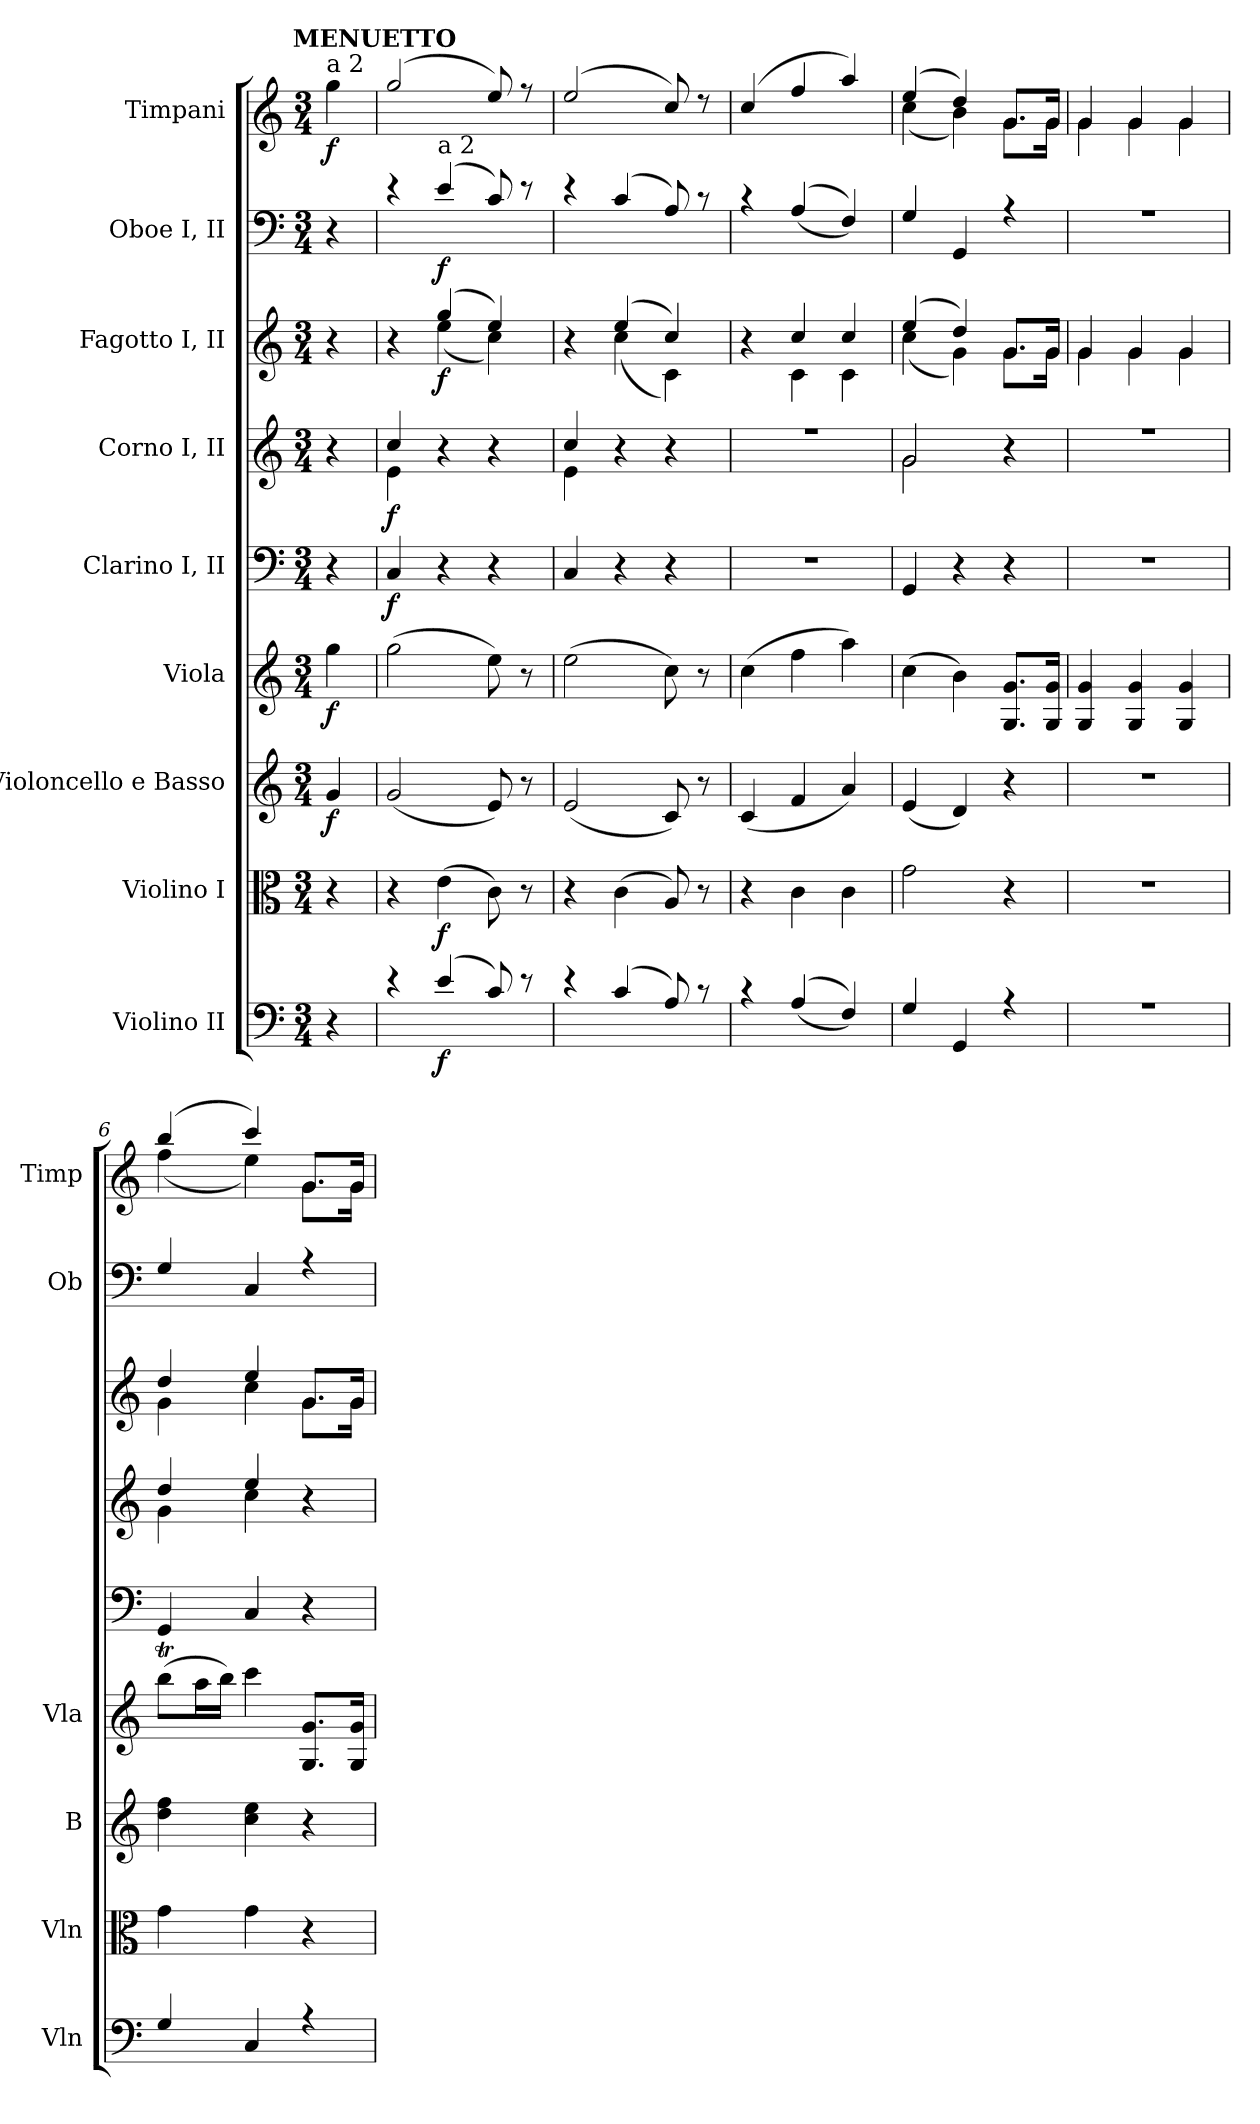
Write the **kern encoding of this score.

**kern	**dynam	**kern	**dynam	**kern	**dynam	**kern	**dynam	**kern	**dynam	**kern	**dynam	**kern	**dynam	**kern	**dynam	**kern	**dynam
*part9	*part9	*part8	*part8	*part7	*part7	*part6	*part6	*part5	*part5	*part4	*part4	*part3	*part3	*part2	*part2	*part1	*part1
*staff9	*staff9	*staff8	*staff8	*staff7	*staff7	*staff6	*staff6	*staff5	*staff5	*staff4	*staff4	*staff3	*staff3	*staff2	*staff2	*staff1	*staff1
*I"Violino II	*	*I"Violino I	*	*I"Violoncello e Basso	*	*I"Viola	*	*I"Clarino I, II	*	*I"Corno I, II	*	*I"Fagotto I, II	*	*I"Oboe I, II	*	*I"Timpani	*
*I'Vln	*	*I'Vln	*	*I'B	*	*I'Vla	*	*	*	*	*	*	*	*I'Ob	*	*I'Timp	*
*clefF4	*	*clefC3	*	*clefG2	*	*clefG2	*	*clefF4	*	*clefG2	*	*clefG2	*	*clefF4	*	*clefG2	*
*	*	*	*	*	*	*	*	*	*	*ITrd1c2	*	*ITrd7c12	*	*	*	*	*
*k[]	*	*k[]	*	*k[]	*	*k[]	*	*k[]	*	*k[b-e-]	*	*k[]	*	*k[]	*	*k[]	*
*C:	*	*C:	*	*C:	*	*C:	*	*C:	*	*B-:	*	*C:	*	*C:	*	*C:	*
!!LO:TX:omd:t=MENUETTO
*M3/4	*	*M3/4	*	*M3/4	*	*M3/4	*	*M3/4	*	*M3/4	*	*M3/4	*	*M3/4	*	*M3/4	*
=	=	=	=	=	=	=	=	=	=	=	=	=	=	=	=	=	=
*^	*	*	*	*	*	*	*	*	*	*^	*	*^	*	*^	*	*^	*
!	!	!	!	!	!	!	!	!	!	!	!	!	!	!	!	!	!	!	!	!LO:TX:a:t=a 2	!	!
4r	4ryy	.	4r	.	4g	f	4gg	f	4r	.	4r	4ryy	.	4r	4ryy	.	4r	4ryy	.	4gg	4ryy	f
=1	=1	=1	=1	=1	=1	=1	=1	=1	=1	=1	=1	=1	=1	=1	=1	=1	=1	=1	=1	=1	=1	=1
4r	2.ryy	.	4r	.	(2g	.	(2gg	.	4C	f	4b-	4d	f	4r	4ryy	.	4r	2.ryy	.	(2gg	2.ryy	.
!	!	!	!	!	!	!	!	!	!	!	!	!	!	!	!	!	!LO:TX:a:t=a 2	!	!	!	!	!
(4e	.	f	(4e	f	.	.	.	.	4r	.	4r	4ryy	.	(4g	(4e	f	(4e	.	f	.	.	.
8c)	.	.	8c)	.	8e)	.	8ee)	.	4r	.	4r	4ryy	.	4e)	4c)	.	8c)	.	.	8ee)	.	.
8r	.	.	8r	.	8r	.	8r	.	.	.	.	.	.	.	.	.	8r	.	.	8r	.	.
=2	=2	=2	=2	=2	=2	=2	=2	=2	=2	=2	=2	=2	=2	=2	=2	=2	=2	=2	=2	=2	=2	=2
4r	2.ryy	.	4r	.	(2e	.	(2ee	.	4C	.	4b-	4d	.	4r	4ryy	.	4r	2.ryy	.	(2ee	2.ryy	.
(4c	.	.	(4c	.	.	.	.	.	4r	.	4r	4ryy	.	(4e	(4c	.	(4c	.	.	.	.	.
8A)	.	.	8A)	.	8c)	.	8cc)	.	4r	.	4r	4ryy	.	4c)	4C)	.	8A)	.	.	8cc)	.	.
8r	.	.	8r	.	8r	.	8r	.	.	.	.	.	.	.	.	.	8r	.	.	8r	.	.
=3	=3	=3	=3	=3	=3	=3	=3	=3	=3	=3	=3	=3	=3	=3	=3	=3	=3	=3	=3	=3	=3	=3
4r	2.ryy	.	4r	.	(4c	.	(4cc	.	2.r	.	2.r	2.ryy	.	4r	4ryy	.	4r	2.ryy	.	(4cc	2.ryy	.
((4A	.	.	4c	.	4f	.	4ff	.	.	.	.	.	.	4c	4C	.	((4A	.	.	4ff	.	.
4F))	.	.	4c	.	4a)	.	4aa)	.	.	.	.	.	.	4c	4C	.	4F))	.	.	4aa)	.	.
=4	=4	=4	=4	=4	=4	=4	=4	=4	=4	=4	=4	=4	=4	=4	=4	=4	=4	=4	=4	=4	=4	=4
4G	2.ryy	.	2g	.	(4e	.	(4cc	.	4GG	.	2f	2f	.	(4e	(4c	.	4G	2.ryy	.	(4ee	(4cc	.
4GG	.	.	.	.	4d)	.	4b)	.	4r	.	.	.	.	4d)	4G)	.	4GG	.	.	4dd)	4b)	.
4r	.	.	4r	.	4r	.	8.g 8.GL	.	4r	.	4r	4ryy	.	8.GL	8.GL	.	4r	.	.	8.gL	8.gL	.
.	.	.	.	.	.	.	16g 16GJk	.	.	.	.	.	.	16GJk	16GJk	.	.	.	.	16gJk	16gJk	.
=5	=5	=5	=5	=5	=5	=5	=5	=5	=5	=5	=5	=5	=5	=5	=5	=5	=5	=5	=5	=5	=5	=5
2.r	2.ryy	.	2.r	.	2.r	.	4g 4G	.	2.r	.	2.r	2.ryy	.	4G	4G	.	2.r	2.ryy	.	4g	4g	.
.	.	.	.	.	.	.	4g 4G	.	.	.	.	.	.	4G	4G	.	.	.	.	4g	4g	.
.	.	.	.	.	.	.	4g 4G	.	.	.	.	.	.	4G	4G	.	.	.	.	4g	4g	.
=6	=6	=6	=6	=6	=6	=6	=6	=6	=6	=6	=6	=6	=6	=6	=6	=6	=6	=6	=6	=6	=6	=6
4G	2.ryy	.	4g	.	4ff 4dd	.	(8bbtL	.	4GG	.	4cc	4f	.	4d	4G	.	4G	2.ryy	.	(4bb	(4ff	.
.	.	.	.	.	.	.	16aaL	.	.	.	.	.	.	.	.	.	.	.	.	.	.	.
.	.	.	.	.	.	.	16bbJJ)	.	.	.	.	.	.	.	.	.	.	.	.	.	.	.
4C	.	.	4g	.	4ee 4cc	.	4ccc	.	4C	.	4dd	4b-	.	4e	4c	.	4C	.	.	4ccc)	4ee)	.
4r	.	.	4r	.	4r	.	8.g 8.GL	.	4r	.	4r	4ryy	.	8.GL	8.GL	.	4r	.	.	8.gL	8.gL	.
.	.	.	.	.	.	.	16g 16GJk	.	.	.	.	.	.	16GJk	16GJk	.	.	.	.	16gJk	16gJk	.
*	*	*	*	*	*	*	*	*	*	*	*v	*v	*	*	*	*	*v	*v	*	*v	*v	*
*v	*v	*	*	*	*	*	*	*	*	*	*	*	*v	*v	*	*	*	*	*
=	=	=	=	=	=	=	=	=	=	=	=	=	=	=	=	=	=
*-	*-	*-	*-	*-	*-	*-	*-	*-	*-	*-	*-	*-	*-	*-	*-	*-	*-
